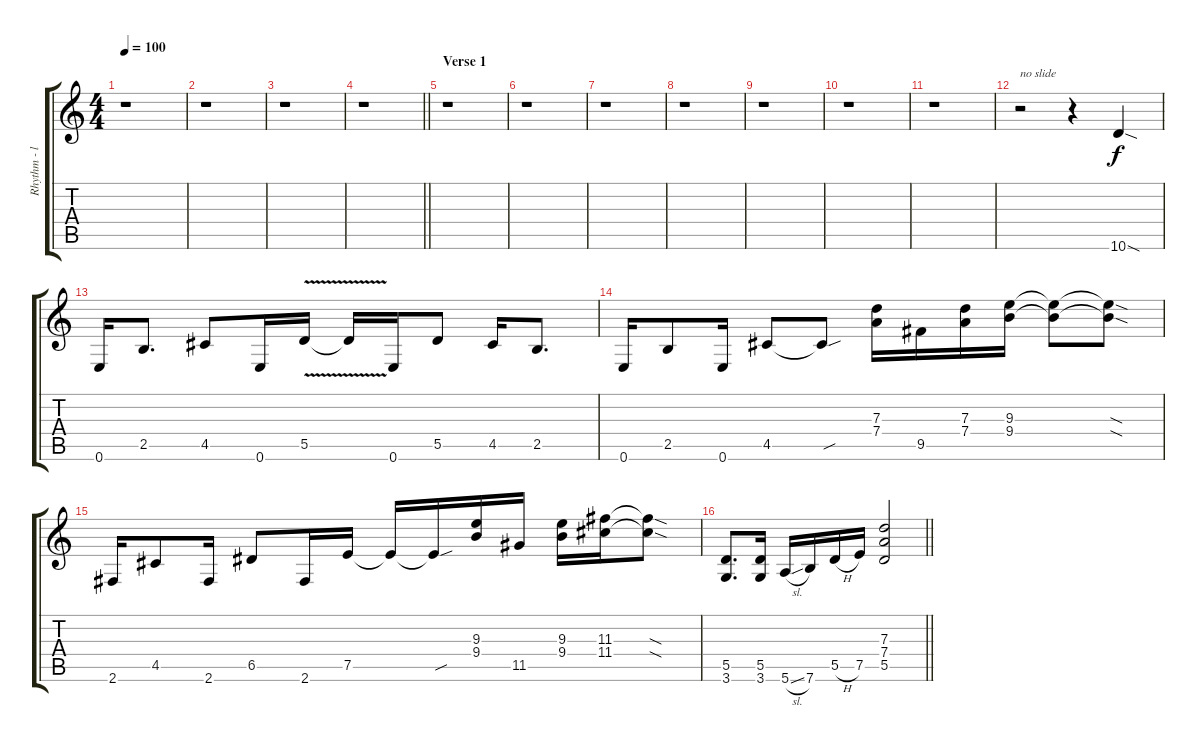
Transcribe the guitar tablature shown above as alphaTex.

\track ("Rhythm - left (solo)" "Rhythm - l") {instrument distortionguitar}
\staff {score tabs}
\tuning (E4 B3 G3 D3 A2 E2) {hide}
\ts (4 4)
\tempo 100
\clef g2
\ks c
r.1{dy f} |
r.1 |
r.1 |
\barLineRight lightlight
r.1 |
\section ("" "Verse 1")
r.1 |
r.1 |
r.1 |
r.1 |
r.1 |
r.1 |
r.1 |
r.2{txt "no slide"} r.4 10.6{sod}.4{volume 10 balance 0 instrument distortionguitar} |
0.6.16 2.5.8{d} 4.5.8 0.6.16 5.5{v}.16 5.5{t}.16 0.6.16 5.5.8 4.5.16 2.5.8{d} |
0.6.16 2.5.8 0.6.16 4.5.8 4.5{sou t}.8 (7.3 7.4).16 9.5.16 (7.3 7.4).16 (9.3 9.4).16 (9.3{t} 9.4{t}).8 (9.3{sod t} 9.4{sod t}).8 |
2.6.16 4.5.8 2.6.16 6.5.8 2.6.16 7.5.16 7.5{t}.16 7.5{sou t}.16 (9.3 9.4).16 11.5.16 (9.3 9.4).16 (11.3 11.4).16 (11.3{sod t} 11.4{sod t}).8 |
\barLineRight lightlight
(5.5 3.6).8{d} (5.5 3.6).16 5.6{sl}.16 7.6.16 5.5{h}.16 7.5.16 (7.3 7.4 5.5).2
